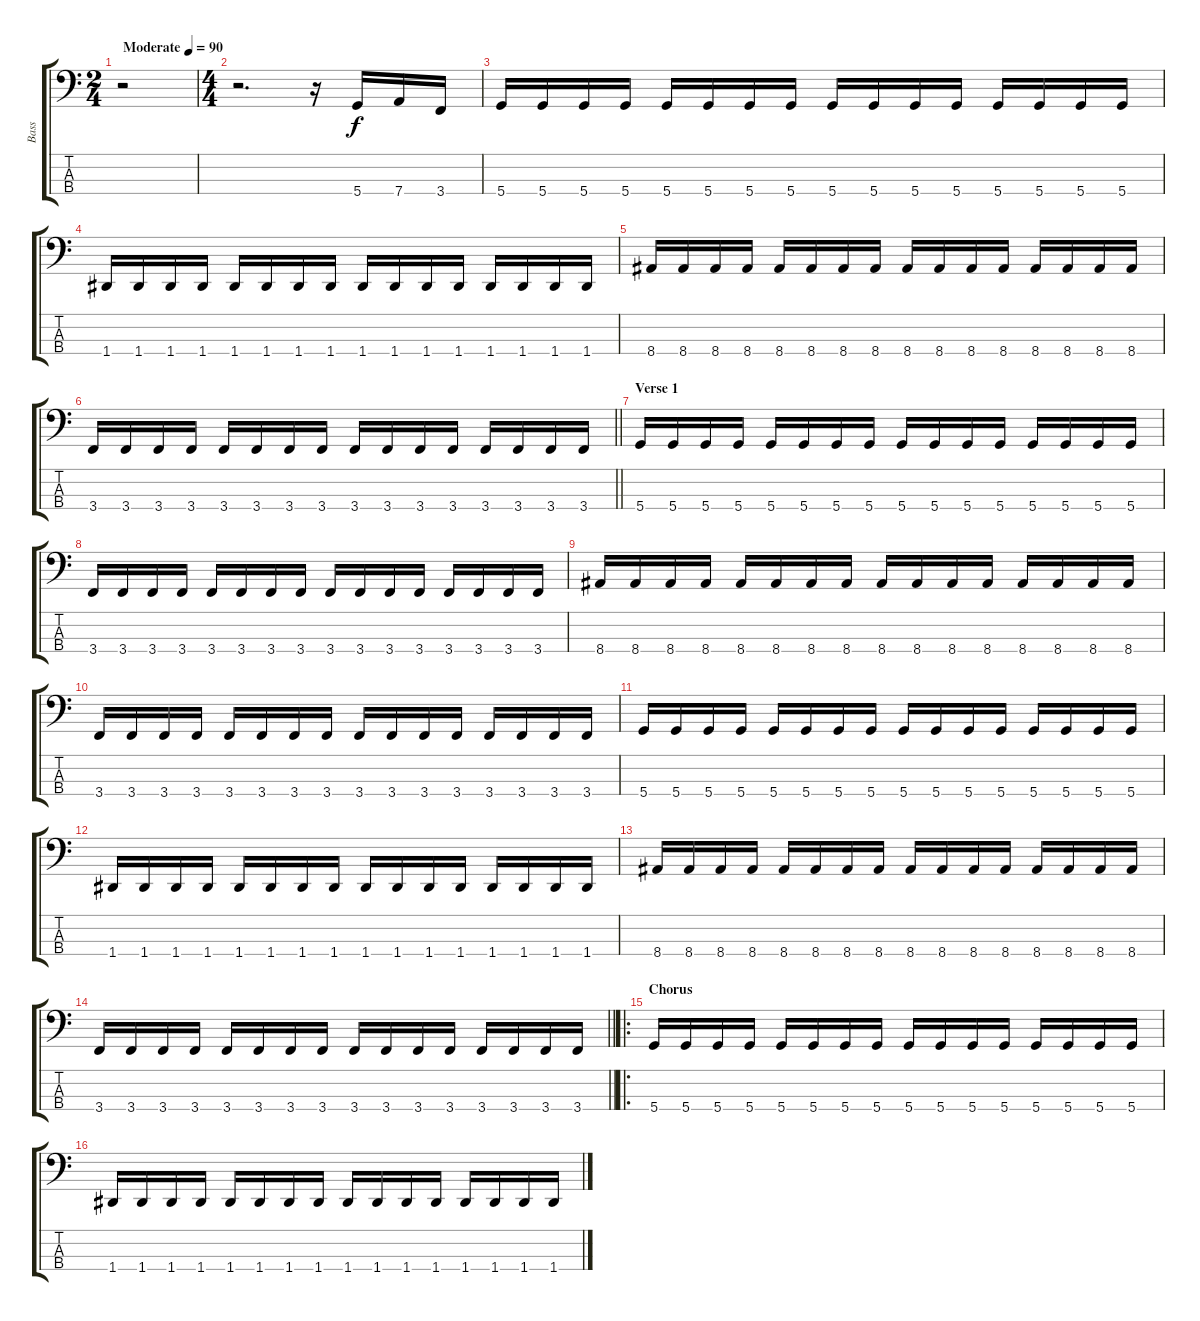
\track ("Bass" "Bass") {instrument electricbassfinger}
\staff {score tabs}
\tuning (F2 C2 G1 D1) {hide}
\ts (2 4)
\tempo (90 "Moderate")
\clef f4
\ks c
r.2{dy f instrument electricbassfinger} |
\ts (4 4)
r.2{d} r.16 5.4.16 7.4.16 3.4.16 |
5.4.16 5.4.16 5.4.16 5.4.16 5.4.16 5.4.16 5.4.16 5.4.16 5.4.16 5.4.16 5.4.16 5.4.16 5.4.16 5.4.16 5.4.16 5.4.16 |
1.4.16 1.4.16 1.4.16 1.4.16 1.4.16 1.4.16 1.4.16 1.4.16 1.4.16 1.4.16 1.4.16 1.4.16 1.4.16 1.4.16 1.4.16 1.4.16 |
8.4.16 8.4.16 8.4.16 8.4.16 8.4.16 8.4.16 8.4.16 8.4.16 8.4.16 8.4.16 8.4.16 8.4.16 8.4.16 8.4.16 8.4.16 8.4.16 |
\barLineRight lightlight
3.4.16 3.4.16 3.4.16 3.4.16 3.4.16 3.4.16 3.4.16 3.4.16 3.4.16 3.4.16 3.4.16 3.4.16 3.4.16 3.4.16 3.4.16 3.4.16 |
\section ("" "Verse 1")
5.4.16 5.4.16 5.4.16 5.4.16 5.4.16 5.4.16 5.4.16 5.4.16 5.4.16 5.4.16 5.4.16 5.4.16 5.4.16 5.4.16 5.4.16 5.4.16 |
3.4.16 3.4.16 3.4.16 3.4.16 3.4.16 3.4.16 3.4.16 3.4.16 3.4.16 3.4.16 3.4.16 3.4.16 3.4.16 3.4.16 3.4.16 3.4.16 |
8.4.16 8.4.16 8.4.16 8.4.16 8.4.16 8.4.16 8.4.16 8.4.16 8.4.16 8.4.16 8.4.16 8.4.16 8.4.16 8.4.16 8.4.16 8.4.16 |
3.4.16 3.4.16 3.4.16 3.4.16 3.4.16 3.4.16 3.4.16 3.4.16 3.4.16 3.4.16 3.4.16 3.4.16 3.4.16 3.4.16 3.4.16 3.4.16 |
5.4.16 5.4.16 5.4.16 5.4.16 5.4.16 5.4.16 5.4.16 5.4.16 5.4.16 5.4.16 5.4.16 5.4.16 5.4.16 5.4.16 5.4.16 5.4.16 |
1.4.16 1.4.16 1.4.16 1.4.16 1.4.16 1.4.16 1.4.16 1.4.16 1.4.16 1.4.16 1.4.16 1.4.16 1.4.16 1.4.16 1.4.16 1.4.16 |
8.4.16 8.4.16 8.4.16 8.4.16 8.4.16 8.4.16 8.4.16 8.4.16 8.4.16 8.4.16 8.4.16 8.4.16 8.4.16 8.4.16 8.4.16 8.4.16 |
\barLineRight lightlight
3.4.16 3.4.16 3.4.16 3.4.16 3.4.16 3.4.16 3.4.16 3.4.16 3.4.16 3.4.16 3.4.16 3.4.16 3.4.16 3.4.16 3.4.16 3.4.16 |
\ro
\section ("" "Chorus")
5.4.16 5.4.16 5.4.16 5.4.16 5.4.16 5.4.16 5.4.16 5.4.16 5.4.16 5.4.16 5.4.16 5.4.16 5.4.16 5.4.16 5.4.16 5.4.16 |
1.4.16 1.4.16 1.4.16 1.4.16 1.4.16 1.4.16 1.4.16 1.4.16 1.4.16 1.4.16 1.4.16 1.4.16 1.4.16 1.4.16 1.4.16 1.4.16
